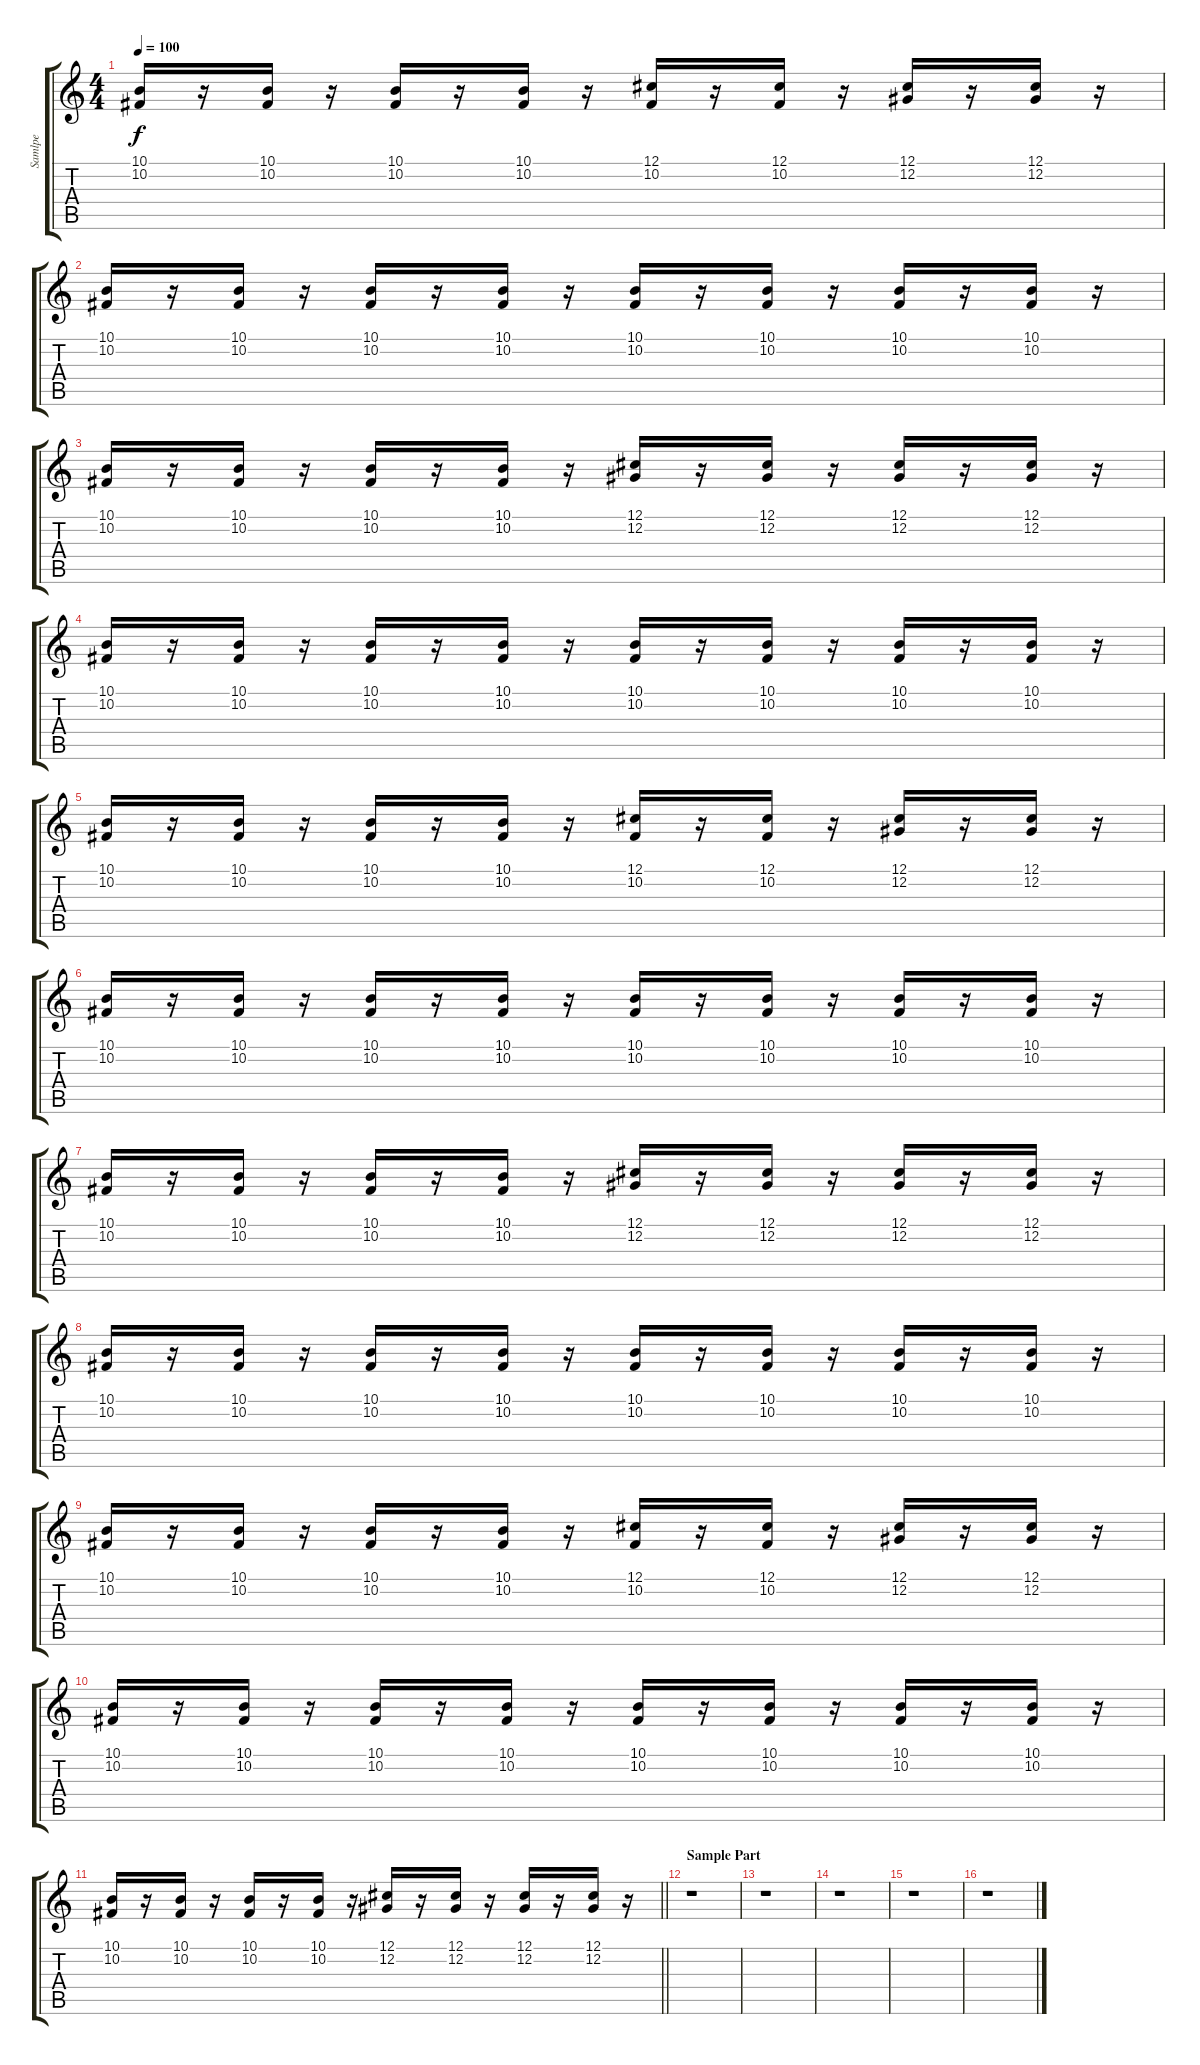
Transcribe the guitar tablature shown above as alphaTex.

\track ("Samlpe" "Samlpe") {instrument lead2sawtooth}
\staff {score tabs}
\tuning (Db4 Ab3 E3 B2 Gb2 B1) {hide}
\ts (4 4)
\tempo 100
\clef g2
\ks c
(10.1 10.2).16{dy f} r.16 (10.1 10.2).16 r.16 (10.1 10.2).16 r.16 (10.1 10.2).16 r.16 (12.1 10.2).16 r.16 (12.1 10.2).16 r.16 (12.1 12.2).16 r.16 (12.1 12.2).16 r.16 |
(10.1 10.2).16 r.16 (10.1 10.2).16 r.16 (10.1 10.2).16 r.16 (10.1 10.2).16 r.16 (10.1 10.2).16 r.16 (10.1 10.2).16 r.16 (10.1 10.2).16 r.16 (10.1 10.2).16 r.16 |
(10.1 10.2).16 r.16 (10.1 10.2).16 r.16 (10.1 10.2).16 r.16 (10.1 10.2).16 r.16 (12.1 12.2).16 r.16 (12.1 12.2).16 r.16 (12.1 12.2).16 r.16 (12.1 12.2).16 r.16 |
(10.1 10.2).16 r.16 (10.1 10.2).16 r.16 (10.1 10.2).16 r.16 (10.1 10.2).16 r.16 (10.1 10.2).16 r.16 (10.1 10.2).16 r.16 (10.1 10.2).16 r.16 (10.1 10.2).16 r.16 |
(10.1 10.2).16 r.16 (10.1 10.2).16 r.16 (10.1 10.2).16 r.16 (10.1 10.2).16 r.16 (12.1 10.2).16 r.16 (12.1 10.2).16 r.16 (12.1 12.2).16 r.16 (12.1 12.2).16 r.16 |
(10.1 10.2).16 r.16 (10.1 10.2).16 r.16 (10.1 10.2).16 r.16 (10.1 10.2).16 r.16 (10.1 10.2).16 r.16 (10.1 10.2).16 r.16 (10.1 10.2).16 r.16 (10.1 10.2).16 r.16 |
(10.1 10.2).16 r.16 (10.1 10.2).16 r.16 (10.1 10.2).16 r.16 (10.1 10.2).16 r.16 (12.1 12.2).16 r.16 (12.1 12.2).16 r.16 (12.1 12.2).16 r.16 (12.1 12.2).16 r.16 |
(10.1 10.2).16 r.16 (10.1 10.2).16 r.16 (10.1 10.2).16 r.16 (10.1 10.2).16 r.16 (10.1 10.2).16 r.16 (10.1 10.2).16 r.16 (10.1 10.2).16 r.16 (10.1 10.2).16 r.16 |
(10.1 10.2).16 r.16 (10.1 10.2).16 r.16 (10.1 10.2).16 r.16 (10.1 10.2).16 r.16 (12.1 10.2).16 r.16 (12.1 10.2).16 r.16 (12.1 12.2).16 r.16 (12.1 12.2).16 r.16 |
(10.1 10.2).16 r.16 (10.1 10.2).16 r.16 (10.1 10.2).16 r.16 (10.1 10.2).16 r.16 (10.1 10.2).16 r.16 (10.1 10.2).16 r.16 (10.1 10.2).16 r.16 (10.1 10.2).16 r.16 |
\barLineRight lightlight
(10.1 10.2).16 r.16 (10.1 10.2).16 r.16 (10.1 10.2).16 r.16 (10.1 10.2).16 r.16 (12.1 12.2).16 r.16 (12.1 12.2).16 r.16 (12.1 12.2).16 r.16 (12.1 12.2).16 r.16 |
\section ("" "Sample Part")
r.1 |
r.1 |
r.1 |
r.1 |
r.1
